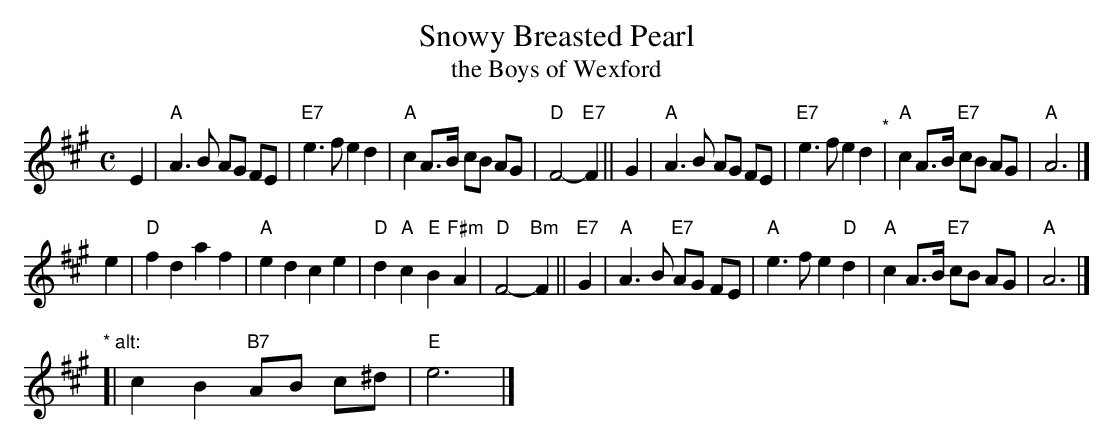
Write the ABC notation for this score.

X:1
T: Snowy Breasted Pearl
T: the Boys of Wexford
M: C
L: 1/8
K: A
E2 | "A"A3 B AG FE | "E7"e3 f e2 d2 | "A"c2 A>B cB AG | "D"F4- "E7"F2 ||\
G2 | "A"A3 B AG FE | "E7"e3 f e2 d2 "^*"| "A"c2 A>B "E7"cB AG | "A"A6 |]
e2 |\
"D"f2 d2 a2 f2 | "A"e2 d2 c2 e2 | "D"d2 "A"c2 "E"B2 "F#m"A2 | "D"F4- "Bm"F2 ||\
"E7"G2 | "A"A3 B "E7"AG FE | "A"e3 f e2 "D"d2 | "A"c2 A>B "E7"cB AG | "A"A6 |]
"* alt:"[| c2 B2 "B7"AB c^d | "E"e6 |]
